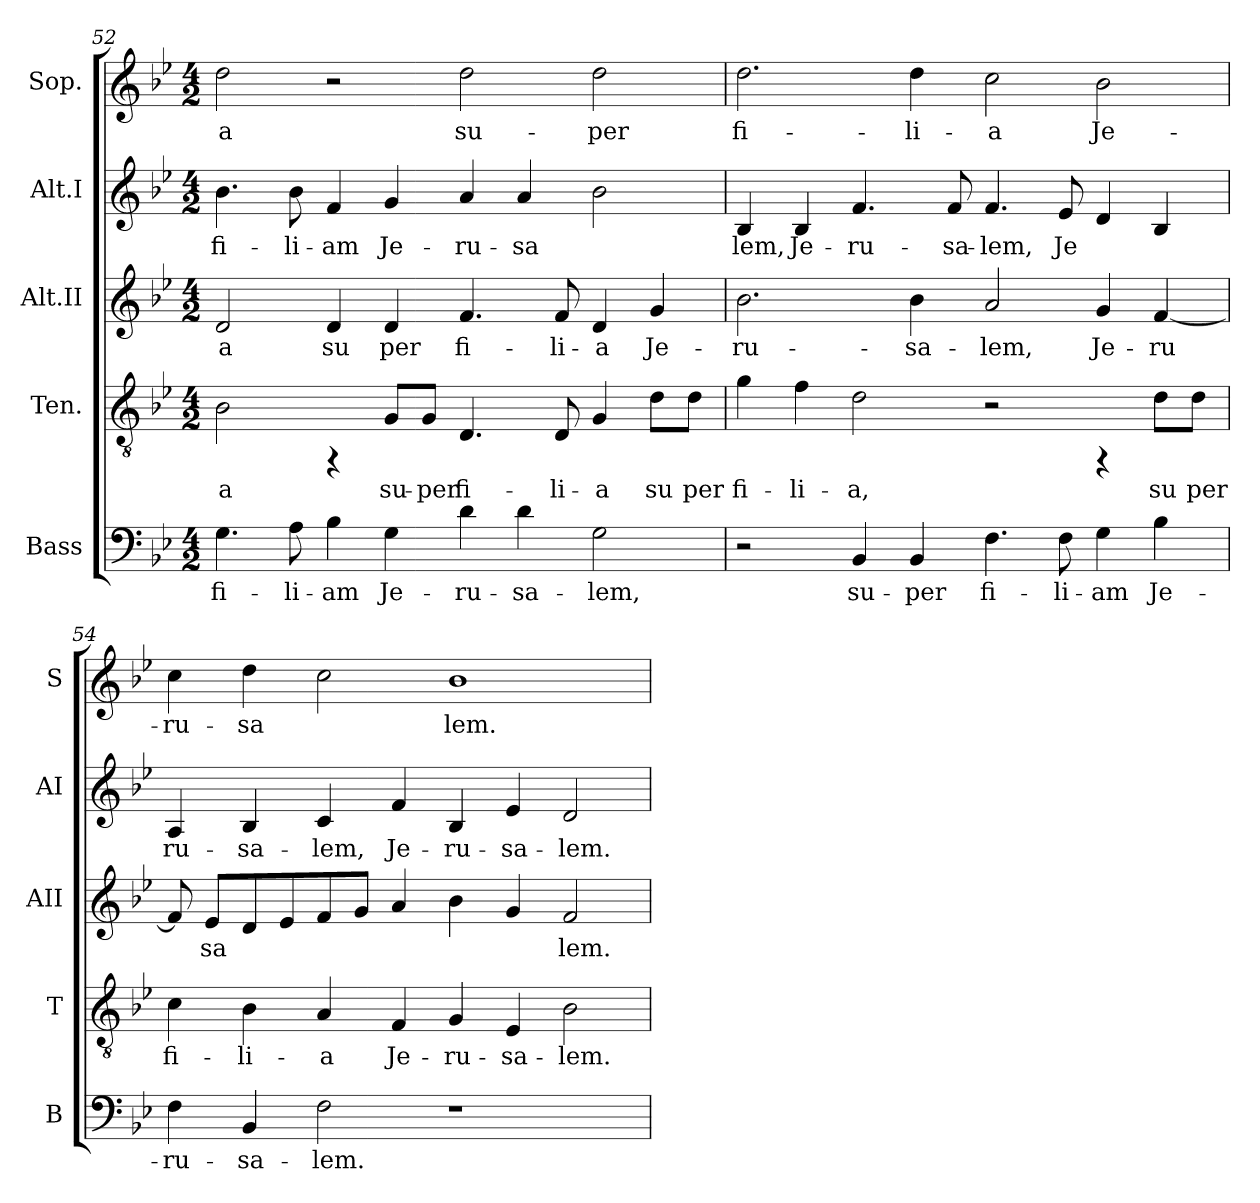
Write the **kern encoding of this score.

**kern	**text	**kern	**text	**kern	**text	**kern	**text	**kern	**text
*part5	*part5	*part4	*part4	*part3	*part3	*part2	*part2	*part1	*part1
*staff5	*staff5	*staff4	*staff4	*staff3	*staff3	*staff2	*staff2	*staff1	*staff1
*I"Bass	*	*I"Ten.	*	*I"Alt.II	*	*I"Alt.I	*	*I"Sop.	*
*I'B	*	*I'T	*	*I'AII	*	*I'AI	*	*I'S	*
*clefF4	*	*clefGv2	*	*clefG2	*	*clefG2	*	*clefG2	*
*k[b-e-]	*	*k[b-e-]	*	*k[b-e-]	*	*k[b-e-]	*	*k[b-e-]	*
*B-:	*	*B-:	*	*B-:	*	*B-:	*	*B-:	*
*M4/2	*	*M4/2	*	*M4/2	*	*M4/2	*	*M4/2	*
=52	=52	=52	=52	=52	=52	=52	=52	=52	=52
!	!LO:LY:b:cj	!	!LO:LY:b:cj	!	!LO:LY:b:cj	!	!LO:LY:b:cj	!	!LO:LY:b:cj
4.G\	fi-	2B-\	-a	2d/	-a	4.b-\	fi-	2dd\	-a
!	!LO:LY:b:cj	!	!	!	!	!	!LO:LY:b:cj	!	!
8A\	-li-	.	.	.	.	8b-\	-li-	.	.
!	!LO:LY:b:cj	!	!	!	!LO:LY:b:cj	!	!LO:LY:b:cj	!	!
4B-\	-am	4rFF	.	4d/	su	4f/	-am	2r	.
!	!LO:LY:b:cj	!	!LO:LY:b:cj	!	!LO:LY:b:cj	!	!LO:LY:b:cj	!	!
4G\	Je-	8G/L	su-	4d/	per	4g/	Je-	.	.
!	!	!	!LO:LY:b:cj	!	!	!	!	!	!
.	.	8G/J	-per	.	.	.	.	.	.
!	!LO:LY:b:cj	!	!LO:LY:b:cj	!	!LO:LY:b:cj	!	!LO:LY:b:cj	!	!LO:LY:b:cj
4d\	-ru-	4.D/	fi-	4.f/	fi-	4a/	-ru-	2dd\	su-
!	!LO:LY:b:cj	!	!	!	!	!	!LO:LY:b:cj	!	!
4d\	-sa-	.	.	.	.	4a/	-sa-	.	.
!	!	!	!LO:LY:b:cj	!	!LO:LY:b:cj	!	!	!	!
.	.	8D/	-li-	8f/	-li-	.	.	.	.
!	!LO:LY:b:cj	!	!LO:LY:b:cj	!	!LO:LY:b:cj	!	!LO:LY:b:cj	!	!LO:LY:b:cj
2G\	-lem,	4G/	-a	4d/	-a	2b-\	--	2dd\	-per
!	!	!	!LO:LY:b:cj	!	!LO:LY:b:cj	!	!	!	!
.	.	8d\L	su	4g/	Je-	.	.	.	.
!	!	!	!LO:LY:b:cj	!	!	!	!	!	!
.	.	8d\J	per	.	.	.	.	.	.
!!LO:PB:g=z
=53	=53	=53	=53	=53	=53	=53	=53	=53	=53
!	!	!	!LO:LY:b:cj	!	!LO:LY:b:cj	!	!LO:LY:b:cj	!	!LO:LY:b:cj
2r	.	4g\	fi-	2.b-\	-ru-	4B-/	-lem,	2.dd\	fi-
!	!	!	!LO:LY:b:cj	!	!	!	!LO:LY:b:cj	!	!
.	.	4f\	-li-	.	.	4B-/	Je-	.	.
!	!LO:LY:b:cj	!	!LO:LY:b:cj	!	!	!	!LO:LY:b:cj	!	!
4BB-/	su-	2d\	-a,	.	.	4.f/	-ru-	.	.
!	!LO:LY:b:cj	!	!	!	!LO:LY:b:cj	!	!	!	!LO:LY:b:cj
4BB-/	-per	.	.	4b-\	-sa-	.	.	4dd\	-li-
!	!	!	!	!	!	!	!LO:LY:b:cj	!	!
.	.	.	.	.	.	8f/	-sa-	.	.
!	!LO:LY:b:cj	!	!	!	!LO:LY:b:cj	!	!LO:LY:b:cj	!	!LO:LY:b:cj
4.F\	fi-	2r	.	2a/	-lem,	4.f/	-lem,	2cc\	-a
!	!LO:LY:b:cj	!	!	!	!	!	!LO:LY:b:cj	!	!
8F\	-li-	.	.	.	.	8e-/	Je-	.	.
!	!LO:LY:b:cj	!	!	!	!LO:LY:b:cj	!	!LO:LY:b:cj	!	!LO:LY:b:cj
4G\	-am	4rFF	.	4g/	Je-	4d/	--	2b-\	Je-
!	!LO:LY:b:cj	!	!LO:LY:b:cj	!	!LO:LY:b:cj	!	!LO:LY:b:cj	!	!
4B-\	Je-	8d\L	su	[<4f/	-ru-	4B-/	--	.	.
!	!	!	!LO:LY:b:cj	!	!	!	!	!	!
.	.	8d\J	per	.	.	.	.	.	.
=54	=54	=54	=54	=54	=54	=54	=54	=54	=54
!	!LO:LY:b:cj	!	!LO:LY:b:cj	!	!LO:LY:b:cj	!	!LO:LY:b:cj	!	!LO:LY:b:cj
4F\	-ru-	4c\	fi-	8f/]	--	4A/	-ru-	4cc\	-ru-
!	!	!	!	!	!LO:LY:b:cj	!	!	!	!
.	.	.	.	8e-/L	-sa-	.	.	.	.
!	!LO:LY:b:cj	!	!LO:LY:b:cj	!	!LO:LY:b:cj	!	!LO:LY:b:cj	!	!LO:LY:b:cj
4BB-/	-sa-	4B-\	-li-	8d/	--	4B-/	-sa-	4dd\	-sa-
!	!	!	!	!	!LO:LY:b:cj	!	!	!	!
.	.	.	.	8e-/	--	.	.	.	.
!	!LO:LY:b:cj	!	!LO:LY:b:cj	!	!LO:LY:b:cj	!	!LO:LY:b:cj	!	!LO:LY:b:cj
2F\	-lem.	4A/	-a	8f/	--	4c/	-lem,	2cc\	--
!	!	!	!	!	!LO:LY:b:cj	!	!	!	!
.	.	.	.	8g/J	--	.	.	.	.
!	!	!	!LO:LY:b:cj	!	!LO:LY:b:cj	!	!LO:LY:b:cj	!	!
.	.	4F/	Je-	4a/	--	4f/	Je-	.	.
!	!	!	!LO:LY:b:cj	!	!LO:LY:b:cj	!	!LO:LY:b:cj	!	!LO:LY:b:cj
1r	.	4G/	-ru-	4b-\	--	4B-/	-ru-	1b-	-lem.
!	!	!	!LO:LY:b:cj	!	!LO:LY:b:cj	!	!LO:LY:b:cj	!	!
.	.	4E-/	-sa-	4g/	--	4e-/	-sa-	.	.
!	!	!	!LO:LY:b:cj	!	!LO:LY:b:cj	!	!LO:LY:b:cj	!	!
.	.	2B-\	-lem.	2f/	-lem.	2d/	-lem.	.	.
=	=	=	=	=	=	=	=	=	=
*-	*-	*-	*-	*-	*-	*-	*-	*-	*-
